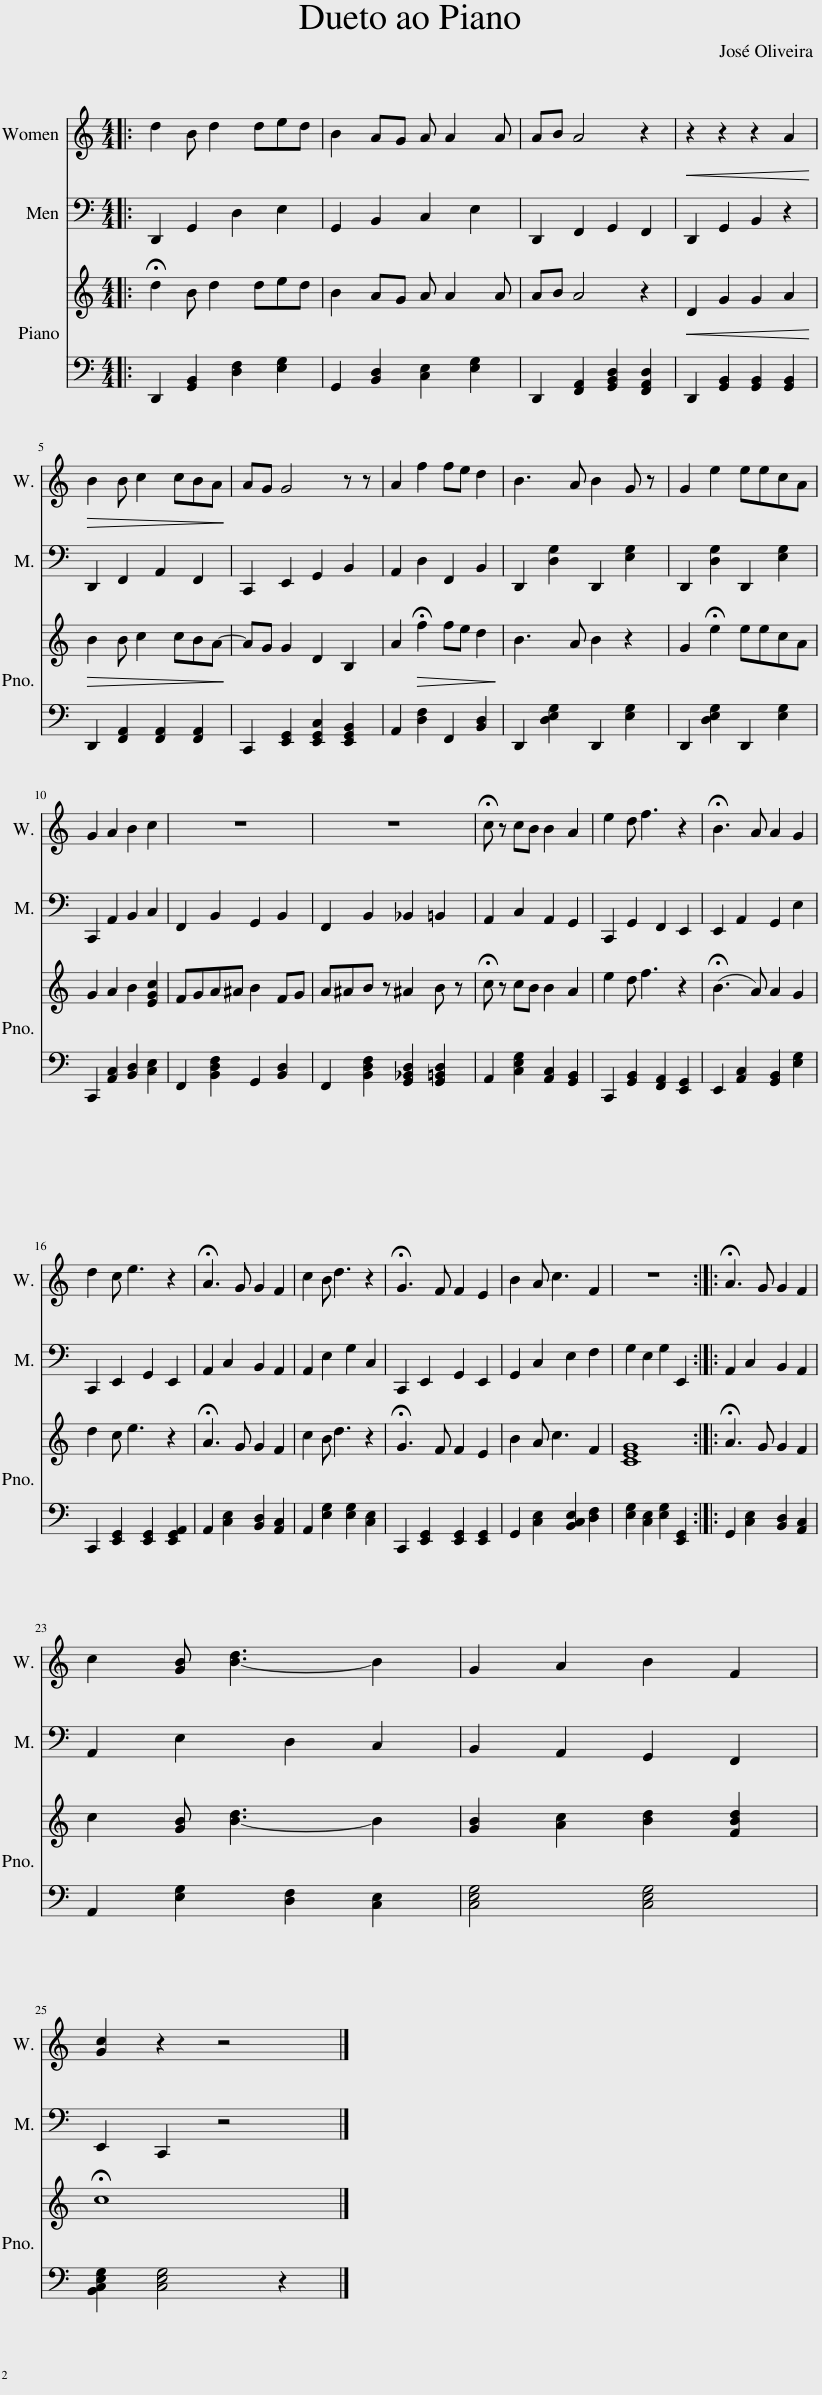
X:1
%%score 1 2 { 3 | 4 }
L:1/8
M:4/4
I:linebreak $
K:C
V:1 treble
V:2 bass
V:3 treble
V:4 bass
V:1
|: d2 B d2 ded | B2 AG A A2 A | AB A4 z2 |!<(! z2 z2 z2 A2!<)! |$!>(! B2 B c2 cBA!>)! | %5
 AG G4 z z | A2 f2 fe d2 | B3 A B2 G z | G2 e2 eecA |$ G2 A2 B2 c2 | %10
 z8 | z8 | !fermata!c z cB B2 A2 | e2 d f3 z2 | !fermata!B3 A A2 G2 |$ %15
 d2 c e3 z2 | !fermata!A3 G G2 F2 | c2 B d3 z2 | !fermata!G3 F F2 E2 | B2 A c3 F2 | %20
 z8 :: !fermata!A3 G G2 F2 |$ c2 [GB] [B-d]3 B2 | G2 A2 B2 F2 |$ [Gc]2 z2 z4 |] %25
V:2
|: D,,2 G,,2 D,2 E,2 | G,,2 B,,2 C,2 E,2 | D,,2 F,,2 G,,2 F,,2 | D,,2 G,,2 B,,2 z2 |$ D,,2 F,,2 A,,2 F,,2 | %5
 C,,2 E,,2 G,,2 B,,2 | A,,2 D,2 F,,2 B,,2 | D,,2 [D,G,]2 D,,2 [E,G,]2 | D,,2 [D,G,]2 D,,2 [E,G,]2 |$ C,,2 A,,2 B,,2 C,2 | %10
 F,,2 B,,2 G,,2 B,,2 | F,,2 B,,2 _B,,2 =B,,2 | A,,2 C,2 A,,2 G,,2 | C,,2 G,,2 F,,2 E,,2 | E,,2 A,,2 G,,2 E,2 |$ %15
 C,,2 E,,2 G,,2 E,,2 | A,,2 C,2 B,,2 A,,2 | A,,2 E,2 G,2 C,2 | C,,2 E,,2 G,,2 E,,2 | G,,2 C,2 E,2 F,2 | %20
 G,2 E,2 G,2 E,,2 :: A,,2 C,2 B,,2 A,,2 |$ A,,2 E,2 D,2 C,2 | B,,2 A,,2 G,,2 F,,2 |$ E,,2 C,,2 z4 |] %25
V:3
|: !fermata!d2 B d2 ded | B2 AG A A2 A | AB A4 z2 |!<(! D2 G2 G2 A2!<)! |$!>(! B2 B c2 cBA-!>)! | %5
 AG G2 D2 B,2 | A2!>(! !fermata!f2 fe d2!>)! | B3 A B2 z2 | G2 !fermata!e2 eecA |$ G2 A2 B2 [EGc]2 | %10
 FGA^A B2 FG | A^AB z ^A2 B z | !fermata!c z cB B2 A2 | e2 d f3 z2 | (!fermata!B3 A) A2 G2 |$ %15
 d2 c e3 z2 | !fermata!A3 G G2 F2 | c2 B d3 z2 | !fermata!G3 F F2 E2 | B2 A c3 F2 | %20
 [CEG]8 :: !fermata!A3 G G2 F2 |$ c2 [GB] [B-d]3 B2 | [GB]2 [Ac]2 [Bd]2 [FBd]2 |$ !fermata!c8 |] %25
V:4
|: D,,2 [G,,B,,]2 [D,F,]2 [E,G,]2 | G,,2 [B,,D,]2 [C,E,]2 [E,G,]2 | D,,2 [F,,A,,]2 [G,,B,,D,]2 [F,,A,,D,]2 | D,,2 [G,,B,,]2 [G,,B,,]2 [G,,B,,]2 |$ D,,2 [F,,A,,]2 [F,,A,,]2 [F,,A,,]2 | %5
 C,,2 [E,,G,,]2 [E,,G,,C,]2 [E,,G,,B,,]2 | A,,2 [D,F,]2 F,,2 [B,,D,]2 | D,,2 [D,E,G,]2 D,,2 [E,G,]2 | D,,2 [D,E,G,]2 D,,2 [E,G,]2 |$ C,,2 [A,,C,]2 [B,,D,]2 [C,E,]2 | %10
 F,,2 [B,,D,F,]2 G,,2 [B,,D,]2 | F,,2 [B,,D,F,]2 [G,,_B,,D,]2 [G,,=B,,D,]2 | A,,2 [C,E,G,]2 [A,,C,]2 [G,,B,,]2 | C,,2 [G,,B,,]2 [F,,A,,]2 [E,,G,,]2 | E,,2 [A,,C,]2 [G,,B,,]2 [E,G,]2 |$ %15
 C,,2 [E,,G,,]2 [E,,G,,]2 [E,,G,,A,,]2 | A,,2 [C,E,]2 [B,,D,]2 [A,,C,]2 | A,,2 [E,G,]2 [E,G,]2 [C,E,]2 | C,,2 [E,,G,,]2 [E,,G,,]2 [E,,G,,]2 | G,,2 [C,E,]2 [B,,C,E,]2 [D,F,]2 | %20
 [E,G,]2 [C,E,]2 [E,G,]2 [E,,G,,]2 :: G,,2 [C,E,]2 [B,,D,]2 [A,,C,]2 |$ A,,2 [E,G,]2 [D,F,]2 [C,E,]2 | [C,E,G,]4 [C,E,G,]4 |$ [B,,C,E,G,]2 [C,E,G,]4 z2 |] %25
